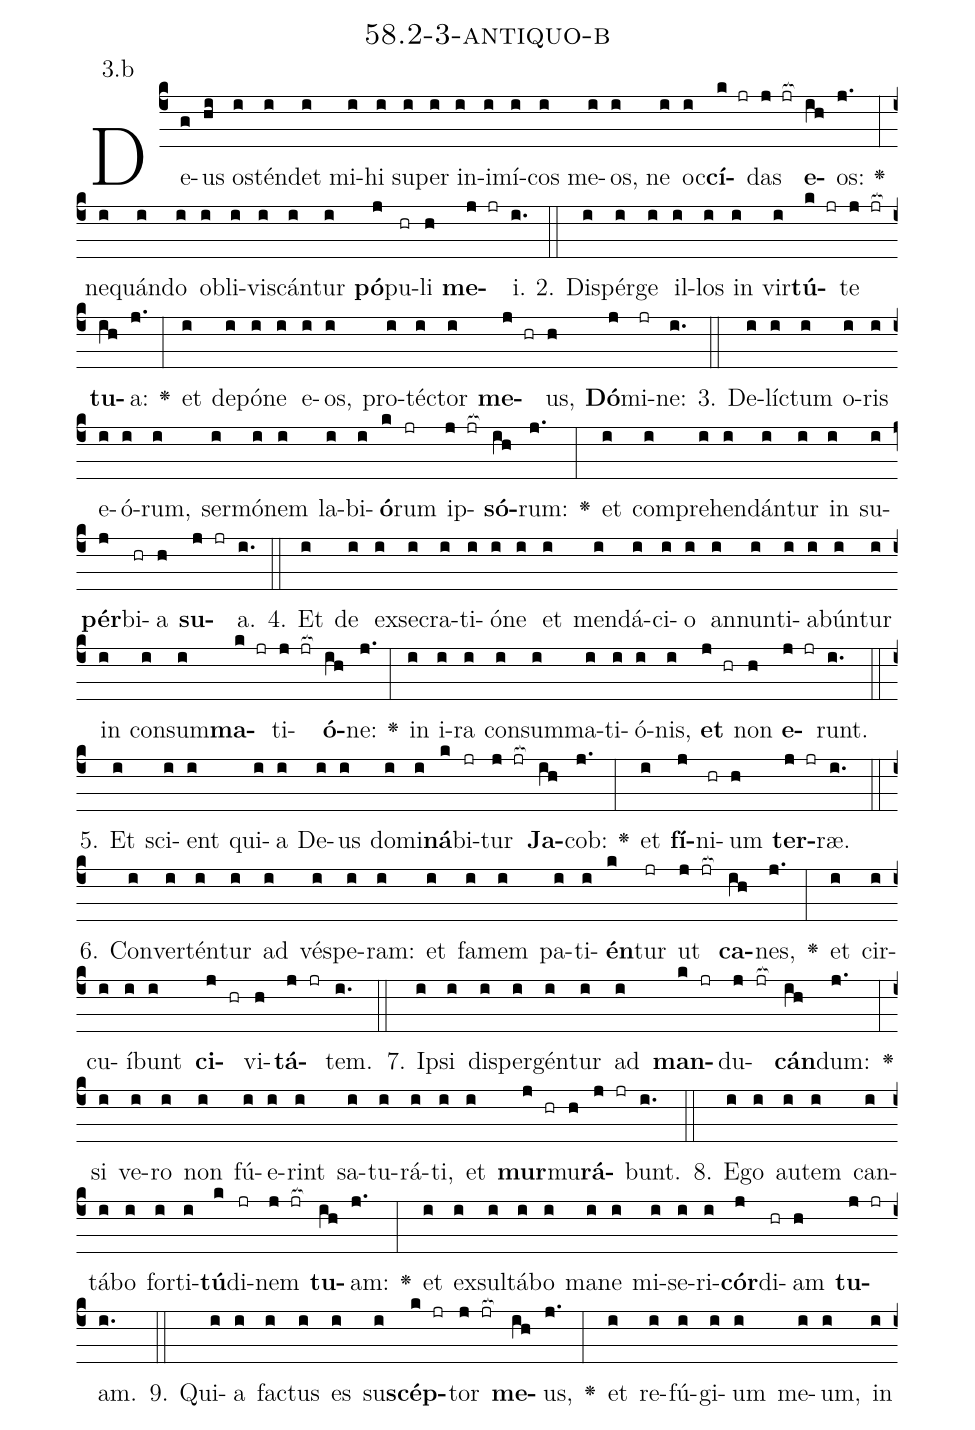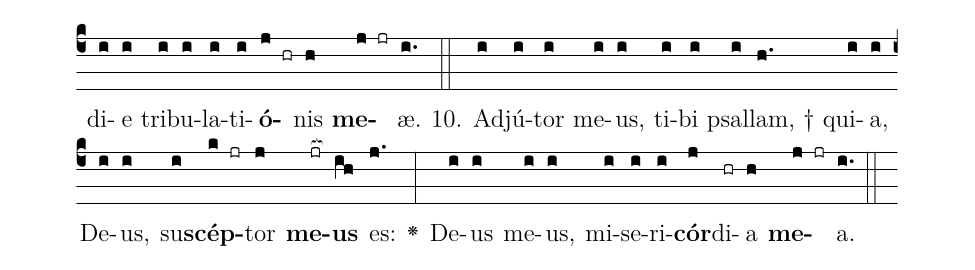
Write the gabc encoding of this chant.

name: 58.2-3-antiquo-b;
annotation: 3.b;
%%
(c4)De(g)us(hi) os(i)tén(i)det(i) mi(i)hi(i) su(i)per(i) in(i)i(i)mí(i)cos(i) me(i)os,(i) ne(i) oc(i)<b>cí</b>(k jr)das(j jr[ocb:1{]) <b>e</b>(ih[ocb:0}])os:(j.) <v>\greheightstar</v>(:) ne(i)quán(i)do(i) ob(i)li(i)vis(i)cán(i)tur(i) <b>pó</b>(j)pu(hr)li(h) <b>me</b>(j jr)i.(i.) (::)
2. Di(i)spér(i)ge(i) il(i)los(i) in(i) vir(i)<b>tú</b>(k jr)te(j jr[ocb:1{]) <b>tu</b>(ih[ocb:0}])a:(j.) <v>\greheightstar</v>(:) et(i) de(i)pó(i)ne(i) e(i)os,(i) pro(i)téc(i)tor(i) <b>me</b>(j hr)us,(h) <b>Dó</b>(j)mi(jr)ne:(i.) (::)
3. De(i)líc(i)tum(i) o(i)ris(i) e(i)ó(i)rum,(i) ser(i)mó(i)nem(i) la(i)bi(i)<b>ó</b>(k)rum(jr) ip(j jr[ocb:1{])<b>só</b>(ih[ocb:0}])rum:(j.) <v>\greheightstar</v>(:) et(i) com(i)pre(i)hen(i)dán(i)tur(i) in(i) su(i)<b>pér</b>(j)bi(hr)a(h) <b>su</b>(j jr)a.(i.) (::)
4. Et(i) de(i) ex(i)se(i)cra(i)ti(i)ó(i)ne(i) et(i) men(i)dá(i)ci(i)o(i) an(i)nun(i)ti(i)a(i)bún(i)tur(i) in(i) con(i)sum(i)<b>ma</b>(k jr)ti(j jr[ocb:1{])<b>ó</b>(ih[ocb:0}])ne:(j.) <v>\greheightstar</v>(:) in(i) i(i)ra(i) con(i)sum(i)ma(i)ti(i)ó(i)nis,(i) <b>et</b>(j hr) non(h) <b>e</b>(j jr)runt.(i.) (::)
5. Et(i) sci(i)ent(i) qui(i)a(i) De(i)us(i) do(i)mi(i)<b>ná</b>(k)bi(jr)tur(j jr[ocb:1{]) <b>Ja</b>(ih[ocb:0}])cob:(j.) <v>\greheightstar</v>(:) et(i) <b>fí</b>(j)ni(hr)um(h) <b>ter</b>(j jr)ræ.(i.) (::)
6. Con(i)ver(i)tén(i)tur(i) ad(i) vés(i)pe(i)ram:(i) et(i) fa(i)mem(i) pa(i)ti(i)<b>én</b>(k)tur(jr) ut(j jr[ocb:1{]) <b>ca</b>(ih[ocb:0}])nes,(j.) <v>\greheightstar</v>(:) et(i) cir(i)cu(i)í(i)bunt(i) <b>ci</b>(j hr)vi(h)<b>tá</b>(j jr)tem.(i.) (::)
7. Ip(i)si(i) di(i)sper(i)gén(i)tur(i) ad(i) <b>man</b>(k jr)du(j jr[ocb:1{])<b>cán</b>(ih[ocb:0}])dum:(j.) <v>\greheightstar</v>(:) si(i) ve(i)ro(i) non(i) fú(i)e(i)rint(i) sa(i)tu(i)rá(i)ti,(i) et(i) <b>mur</b>(j hr)mu(h)<b>rá</b>(j jr)bunt.(i.) (::)
8. E(i)go(i) au(i)tem(i) can(i)tá(i)bo(i) for(i)ti(i)<b>tú</b>(k)di(jr)nem(j jr[ocb:1{]) <b>tu</b>(ih[ocb:0}])am:(j.) <v>\greheightstar</v>(:) et(i) ex(i)sul(i)tá(i)bo(i) ma(i)ne(i) mi(i)se(i)ri(i)<b>cór</b>(j)di(hr)am(h) <b>tu</b>(j jr)am.(i.) (::)
9. Qui(i)a(i) fac(i)tus(i) es(i) su(i)<b>scép</b>(k jr)tor(j jr[ocb:1{]) <b>me</b>(ih[ocb:0}])us,(j.) <v>\greheightstar</v>(:) et(i) re(i)fú(i)gi(i)um(i) me(i)um,(i) in(i) di(i)e(i) tri(i)bu(i)la(i)ti(i)<b>ó</b>(j hr)nis(h) <b>me</b>(j jr)æ.(i.) (::)
10. Ad(i)jú(i)tor(i) me(i)us,(i) ti(i)bi(i) psal(i)lam, †(h.) qui(i)a,(i) De(i)us,(i) su(i)<b>scép</b>(k jr)tor(j) <b>me</b>(jr[ocb:1{])<b>us</b>(ih[ocb:0}]) es:(j.) <v>\greheightstar</v>(:) De(i)us(i) me(i)us,(i) mi(i)se(i)ri(i)<b>cór</b>(j)di(hr)a(h) <b>me</b>(j jr)a.(i.) (::)
